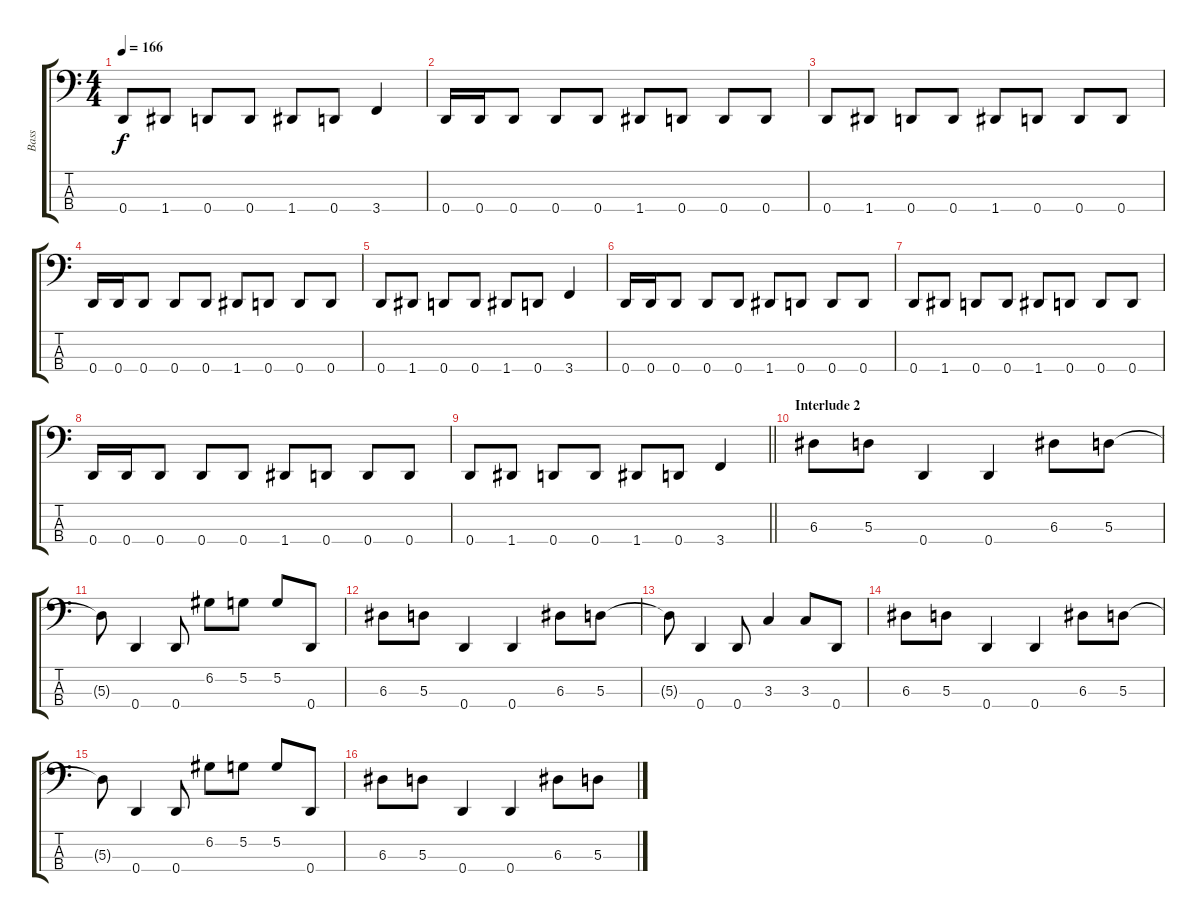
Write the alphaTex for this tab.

\track ("Bass" "Bass") {instrument electricbassfinger}
\staff {score tabs}
\tuning (G2 D2 A1 D1) {hide}
\ts (4 4)
\tempo 166
\clef f4
\ks c
0.4.8{dy f} 1.4.8 0.4.8 0.4.8 1.4.8 0.4.8 3.4.4 |
0.4.16 0.4.16 0.4.8 0.4.8 0.4.8 1.4.8 0.4.8 0.4.8 0.4.8 |
0.4.8 1.4.8 0.4.8 0.4.8 1.4.8 0.4.8 0.4.8 0.4.8 |
0.4.16 0.4.16 0.4.8 0.4.8 0.4.8 1.4.8 0.4.8 0.4.8 0.4.8 |
0.4.8 1.4.8 0.4.8 0.4.8 1.4.8 0.4.8 3.4.4 |
0.4.16 0.4.16 0.4.8 0.4.8 0.4.8 1.4.8 0.4.8 0.4.8 0.4.8 |
0.4.8 1.4.8 0.4.8 0.4.8 1.4.8 0.4.8 0.4.8 0.4.8 |
0.4.16 0.4.16 0.4.8 0.4.8 0.4.8 1.4.8 0.4.8 0.4.8 0.4.8 |
\barLineRight lightlight
0.4.8 1.4.8 0.4.8 0.4.8 1.4.8 0.4.8 3.4.4 |
\section ("" "Interlude 2")
6.3.8 5.3.8 0.4.4 0.4.4 6.3.8 5.3.8 |
5.3{t}.8 0.4.4 0.4.8 6.2.8 5.2.8 5.2.8 0.4.8 |
6.3.8 5.3.8 0.4.4 0.4.4 6.3.8 5.3.8 |
5.3{t}.8 0.4.4 0.4.8 3.3.4 3.3.8 0.4.8 |
6.3.8 5.3.8 0.4.4 0.4.4 6.3.8 5.3.8 |
5.3{t}.8 0.4.4 0.4.8 6.2.8 5.2.8 5.2.8 0.4.8 |
6.3.8 5.3.8 0.4.4 0.4.4 6.3.8 5.3.8
